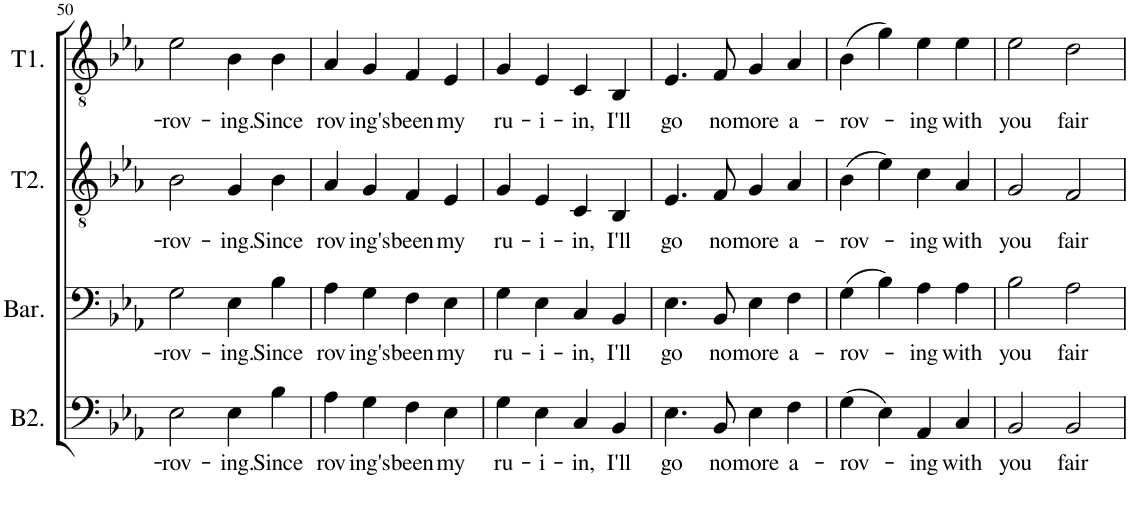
**kern	**text	**kern	**text	**kern	**text	**kern	**text
*part4	*part4	*part3	*part3	*part2	*part2	*part1	*part1
*staff4	*staff4	*staff3	*staff3	*staff2	*staff2	*staff1	*staff1
*I"2e Bas	*	*I"Bariton	*	*I"2e Tenor	*	*I"1e Tenor	*
*I'B2.	*	*I'Bar.	*	*I'T2.	*	*I'T1.	*
!!LO:PB:g=z
*clefF4	*	*clefF4	*	*clefGv2	*	*clefGv2	*
*k[b-e-a-]	*	*k[b-e-a-]	*	*k[b-e-a-]	*	*k[b-e-a-]	*
*M4/4	*	*M4/4	*	*M4/4	*	*M4/4	*
*met(c|)	*	*met(c|)	*	*met(c|)	*	*met(c|)	*
=50	=50	=50	=50	=50	=50	=50	=50
!	!LO:LY:b	!	!LO:LY:b	!	!LO:LY:b	!	!LO:LY:b
2E-\	-rov-	2G\	-rov-	2B-\	-rov-	2e-\	-rov-
!	!LO:LY:b	!	!LO:LY:b	!	!LO:LY:b	!	!LO:LY:b
4E-\	-ing.	4E-\	-ing.	4G/	-ing.	4B-\	-ing.
!	!LO:LY:b	!	!LO:LY:b	!	!LO:LY:b	!	!LO:LY:b
4B-\	Since	4B-\	Since	4B-\	Since	4B-\	Since
=51	=51	=51	=51	=51	=51	=51	=51
!	!LO:LY:b	!	!LO:LY:b	!	!LO:LY:b	!	!LO:LY:b
4A-\	rov-	4A-\	rov-	4A-/	rov-	4A-/	rov-
!	!LO:LY:b	!	!LO:LY:b	!	!LO:LY:b	!	!LO:LY:b
4G\	-ing's	4G\	-ing's	4G/	-ing's	4G/	-ing's
!	!LO:LY:b	!	!LO:LY:b	!	!LO:LY:b	!	!LO:LY:b
4F\	been	4F\	been	4F/	been	4F/	been
!	!LO:LY:b	!	!LO:LY:b	!	!LO:LY:b	!	!LO:LY:b
4E-\	my	4E-\	my	4E-/	my	4E-/	my
=52	=52	=52	=52	=52	=52	=52	=52
!	!LO:LY:b	!	!LO:LY:b	!	!LO:LY:b	!	!LO:LY:b
4G\	ru-	4G\	ru-	4G/	ru-	4G/	ru-
!	!LO:LY:b	!	!LO:LY:b	!	!LO:LY:b	!	!LO:LY:b
4E-\	-i-	4E-\	-i-	4E-/	-i-	4E-/	-i-
!	!LO:LY:b	!	!LO:LY:b	!	!LO:LY:b	!	!LO:LY:b
4C/	-in,	4C/	-in,	4C/	-in,	4C/	-in,
!	!LO:LY:b	!	!LO:LY:b	!	!LO:LY:b	!	!LO:LY:b
4BB-/	I'll	4BB-/	I'll	4BB-/	I'll	4BB-/	I'll
=53	=53	=53	=53	=53	=53	=53	=53
!	!LO:LY:b	!	!LO:LY:b	!	!LO:LY:b	!	!LO:LY:b
4.E-\	go	4.E-\	go	4.E-/	go	4.E-/	go
!	!LO:LY:b	!	!LO:LY:b	!	!LO:LY:b	!	!LO:LY:b
8BB-/	no	8BB-/	no	8F/	no	8F/	no
!	!LO:LY:b	!	!LO:LY:b	!	!LO:LY:b	!	!LO:LY:b
4E-\	more	4E-\	more	4G/	more	4G/	more
!	!LO:LY:b	!	!LO:LY:b	!	!LO:LY:b	!	!LO:LY:b
4F\	a-	4F\	a-	4A-/	a-	4A-/	a-
=54	=54	=54	=54	=54	=54	=54	=54
!	!LO:LY:b	!	!LO:LY:b	!	!LO:LY:b	!	!LO:LY:b
(4G\	-rov-	(4G\	-rov-	(4B-\	-rov-	(4B-\	-rov-
4E-\)	.	4B-\)	.	4e-\)	.	4g\)	.
!	!LO:LY:b	!	!LO:LY:b	!	!LO:LY:b	!	!LO:LY:b
4AA-/	-ing	4A-\	-ing	4c\	-ing	4e-\	-ing
!	!LO:LY:b	!	!LO:LY:b	!	!LO:LY:b	!	!LO:LY:b
4C/	with	4A-\	with	4A-/	with	4e-\	with
=55	=55	=55	=55	=55	=55	=55	=55
!	!LO:LY:b	!	!LO:LY:b	!	!LO:LY:b	!	!LO:LY:b
2BB-/	you	2B-\	you	2G/	you	2e-\	you
!	!LO:LY:b	!	!LO:LY:b	!	!LO:LY:b	!	!LO:LY:b
2BB-/	fair	2A-\	fair	2F/	fair	2d\	fair
=	=	=	=	=	=	=	=
*-	*-	*-	*-	*-	*-	*-	*-
